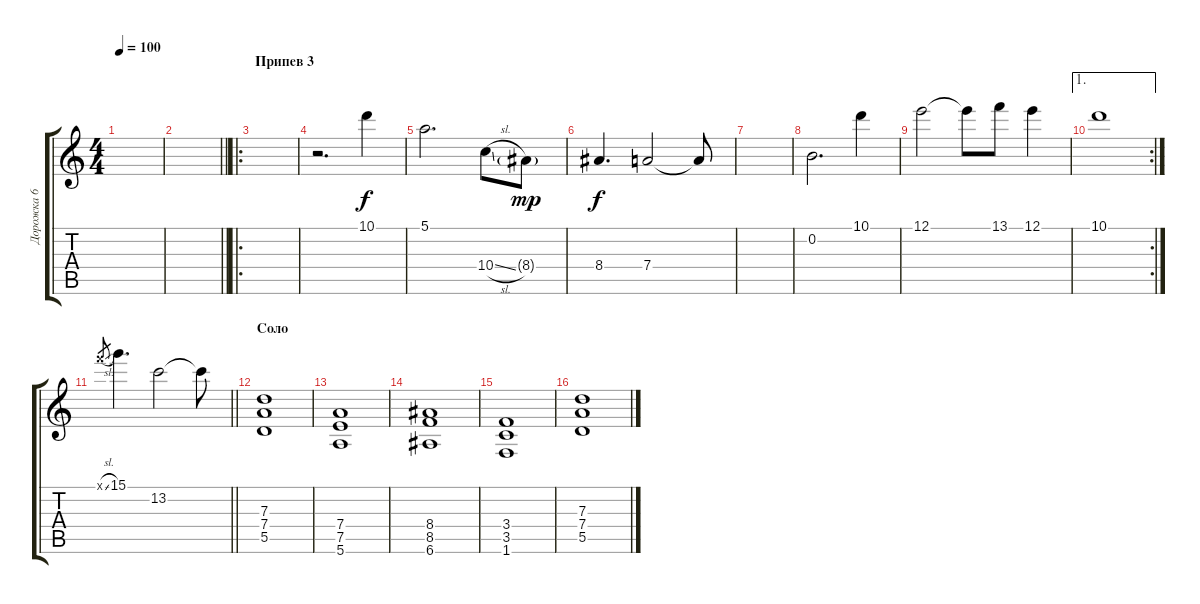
\track ("Дорожка 6" "Дорожка 6") {instrument distortionguitar}
\staff {score tabs}
\tuning (E4 B3 G3 D3 A2 E2) {hide}
\ts (4 4)
\tempo 100
\clef g2
\ks c
|
\barLineRight lightlight
|
\ro
\section ("" "Припев 3")
|
r.2{d} 10.1.4{volume 11} |
5.1.2{d} 10.4{sl}.8 8.4{g}.8{dy mp} |
8.4.4{d dy f} 7.4.2 7.4{t}.8 |
|
0.2.2{d} 10.1.4 |
12.1.2 12.1{t}.8 13.1.8 12.1.4 |
\ae 1
\rc 2
10.1.1 |
\barLineRight lightlight
13.1{sl x}.8{gr} 15.1.4{d} 13.2.2 13.2{t}.8 |
\section ("" "Соло")
(7.3 7.4 5.5).1{volume 14} |
(7.4 7.5 5.6).1 |
(8.4 8.5 6.6).1 |
(3.4 3.5 1.6).1 |
(7.3 7.4 5.5).1
